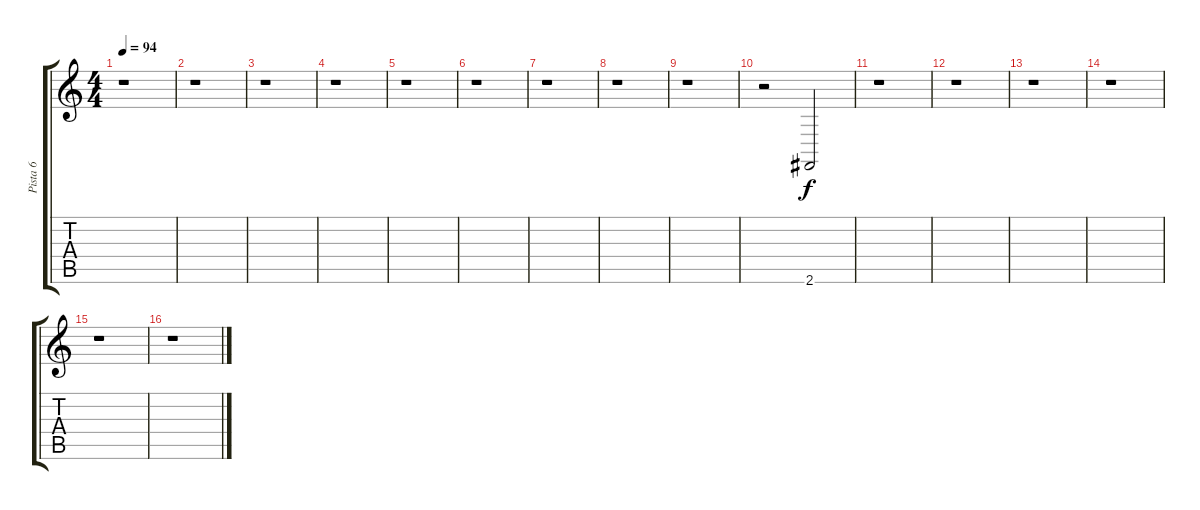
\track ("Pista 6" "Pista 6") {instrument reversecymbal}
\staff {score tabs}
\tuning (E4 B3 G3 D3 A2 E2) {hide}
\ts (4 4)
\tempo 94
\clef g2
\ks c
r.1{dy f} |
r.1 |
r.1 |
r.1 |
r.1 |
r.1 |
r.1 |
r.1 |
r.1 |
r.2 2.6.2 |
r.1 |
r.1 |
r.1 |
r.1 |
r.1 |
r.1
